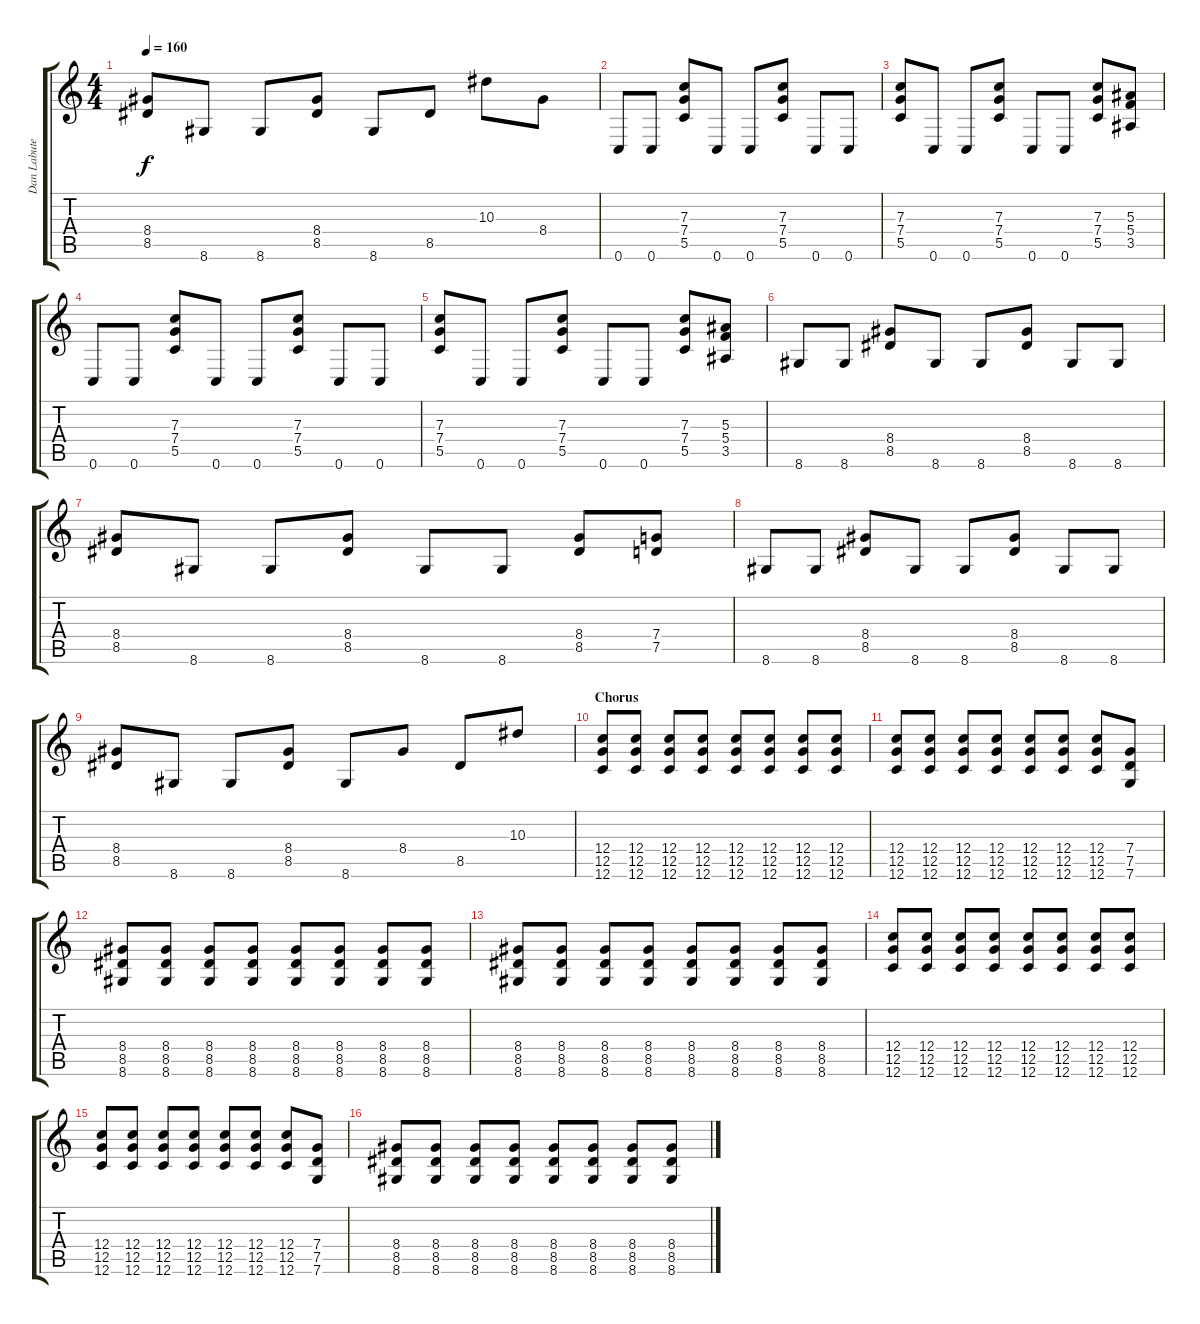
\track ("Dan Labute" "Dan Labute") {instrument distortionguitar}
\staff {score tabs}
\tuning (D4 A3 F3 C3 G2 C2) {hide}
\ts (4 4)
\tempo 160
\clef g2
\ks c
(8.4 8.5).8{dy f} 8.6.8 8.6.8 (8.4 8.5).8 8.6.8 8.5.8 10.3.8 8.4.8 |
0.6.8 0.6.8 (7.3 7.4 5.5).8 0.6.8 0.6.8 (7.3 7.4 5.5).8 0.6.8 0.6.8 |
(7.3 7.4 5.5).8 0.6.8 0.6.8 (7.3 7.4 5.5).8 0.6.8 0.6.8 (7.3 7.4 5.5).8 (5.3 5.4 3.5).8 |
0.6.8 0.6.8 (7.3 7.4 5.5).8 0.6.8 0.6.8 (7.3 7.4 5.5).8 0.6.8 0.6.8 |
(7.3 7.4 5.5).8 0.6.8 0.6.8 (7.3 7.4 5.5).8 0.6.8 0.6.8 (7.3 7.4 5.5).8 (5.3 5.4 3.5).8 |
8.6.8 8.6.8 (8.4 8.5).8 8.6.8 8.6.8 (8.4 8.5).8 8.6.8 8.6.8 |
(8.4 8.5).8 8.6.8 8.6.8 (8.4 8.5).8 8.6.8 8.6.8 (8.4 8.5).8 (7.4 7.5).8 |
8.6.8 8.6.8 (8.4 8.5).8 8.6.8 8.6.8 (8.4 8.5).8 8.6.8 8.6.8 |
(8.4 8.5).8 8.6.8 8.6.8 (8.4 8.5).8 8.6.8 8.4.8 8.5.8 10.3.8 |
\section ("" "Chorus")
(12.4 12.5 12.6).8 (12.4 12.5 12.6).8 (12.4 12.5 12.6).8 (12.4 12.5 12.6).8 (12.4 12.5 12.6).8 (12.4 12.5 12.6).8 (12.4 12.5 12.6).8 (12.4 12.5 12.6).8 |
(12.4 12.5 12.6).8 (12.4 12.5 12.6).8 (12.4 12.5 12.6).8 (12.4 12.5 12.6).8 (12.4 12.5 12.6).8 (12.4 12.5 12.6).8 (12.4 12.5 12.6).8 (7.4 7.5 7.6).8 |
(8.4 8.5 8.6).8 (8.4 8.5 8.6).8 (8.4 8.5 8.6).8 (8.4 8.5 8.6).8 (8.4 8.5 8.6).8 (8.4 8.5 8.6).8 (8.4 8.5 8.6).8 (8.4 8.5 8.6).8 |
(8.4 8.5 8.6).8 (8.4 8.5 8.6).8 (8.4 8.5 8.6).8 (8.4 8.5 8.6).8 (8.4 8.5 8.6).8 (8.4 8.5 8.6).8 (8.4 8.5 8.6).8 (8.4 8.5 8.6).8 |
(12.4 12.5 12.6).8 (12.4 12.5 12.6).8 (12.4 12.5 12.6).8 (12.4 12.5 12.6).8 (12.4 12.5 12.6).8 (12.4 12.5 12.6).8 (12.4 12.5 12.6).8 (12.4 12.5 12.6).8 |
(12.4 12.5 12.6).8 (12.4 12.5 12.6).8 (12.4 12.5 12.6).8 (12.4 12.5 12.6).8 (12.4 12.5 12.6).8 (12.4 12.5 12.6).8 (12.4 12.5 12.6).8 (7.4 7.5 7.6).8 |
(8.4 8.5 8.6).8 (8.4 8.5 8.6).8 (8.4 8.5 8.6).8 (8.4 8.5 8.6).8 (8.4 8.5 8.6).8 (8.4 8.5 8.6).8 (8.4 8.5 8.6).8 (8.4 8.5 8.6).8
